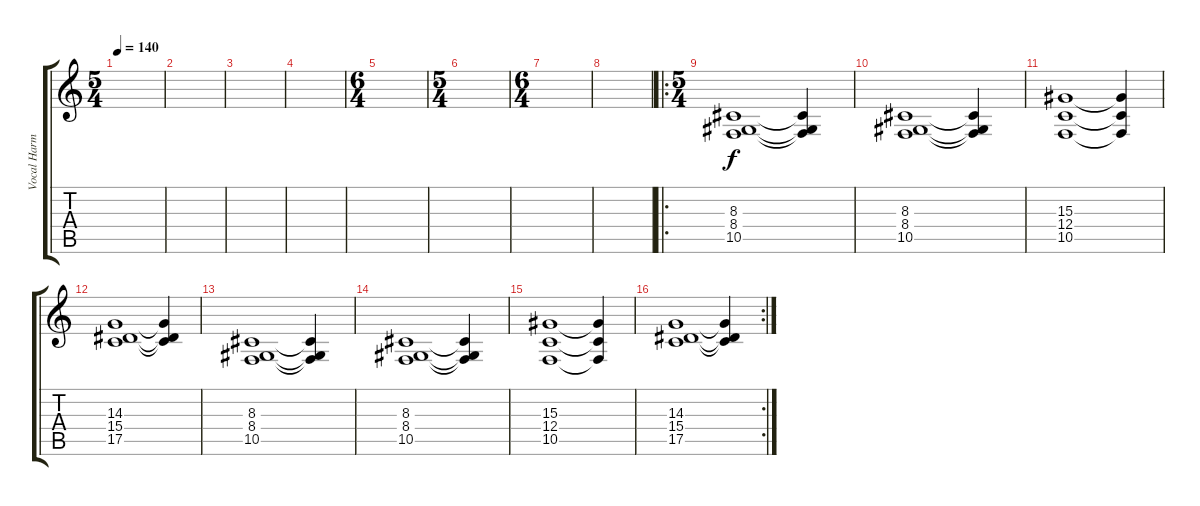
\track ("Vocal Harmonies" "Vocal Harm") {instrument choiraahs}
\staff {score tabs}
\tuning (D4 A3 F3 C3 G2 D2) {hide}
\ts (5 4)
\tempo 140
\clef g2
\ks c
|
|
|
|
\ts (6 4)
|
\ts (5 4)
|
\ts (6 4)
|
|
\ro
\ts (5 4)
(8.3 8.4 10.5).1 (8.3{t} 8.4{t} 10.5{t}).4 |
(8.3 8.4 10.5).1 (8.3{t} 8.4{t} 10.5{t}).4 |
(15.3 12.4 10.5).1 (15.3{t} 12.4{t} 10.5{t}).4 |
(14.3 15.4 17.5).1 (14.3{t} 15.4{t} 17.5{t}).4 |
(8.3 8.4 10.5).1 (8.3{t} 8.4{t} 10.5{t}).4 |
(8.3 8.4 10.5).1 (8.3{t} 8.4{t} 10.5{t}).4 |
(15.3 12.4 10.5).1 (15.3{t} 12.4{t} 10.5{t}).4 |
\rc 2
(14.3 15.4 17.5).1 (14.3{t} 15.4{t} 17.5{t}).4
